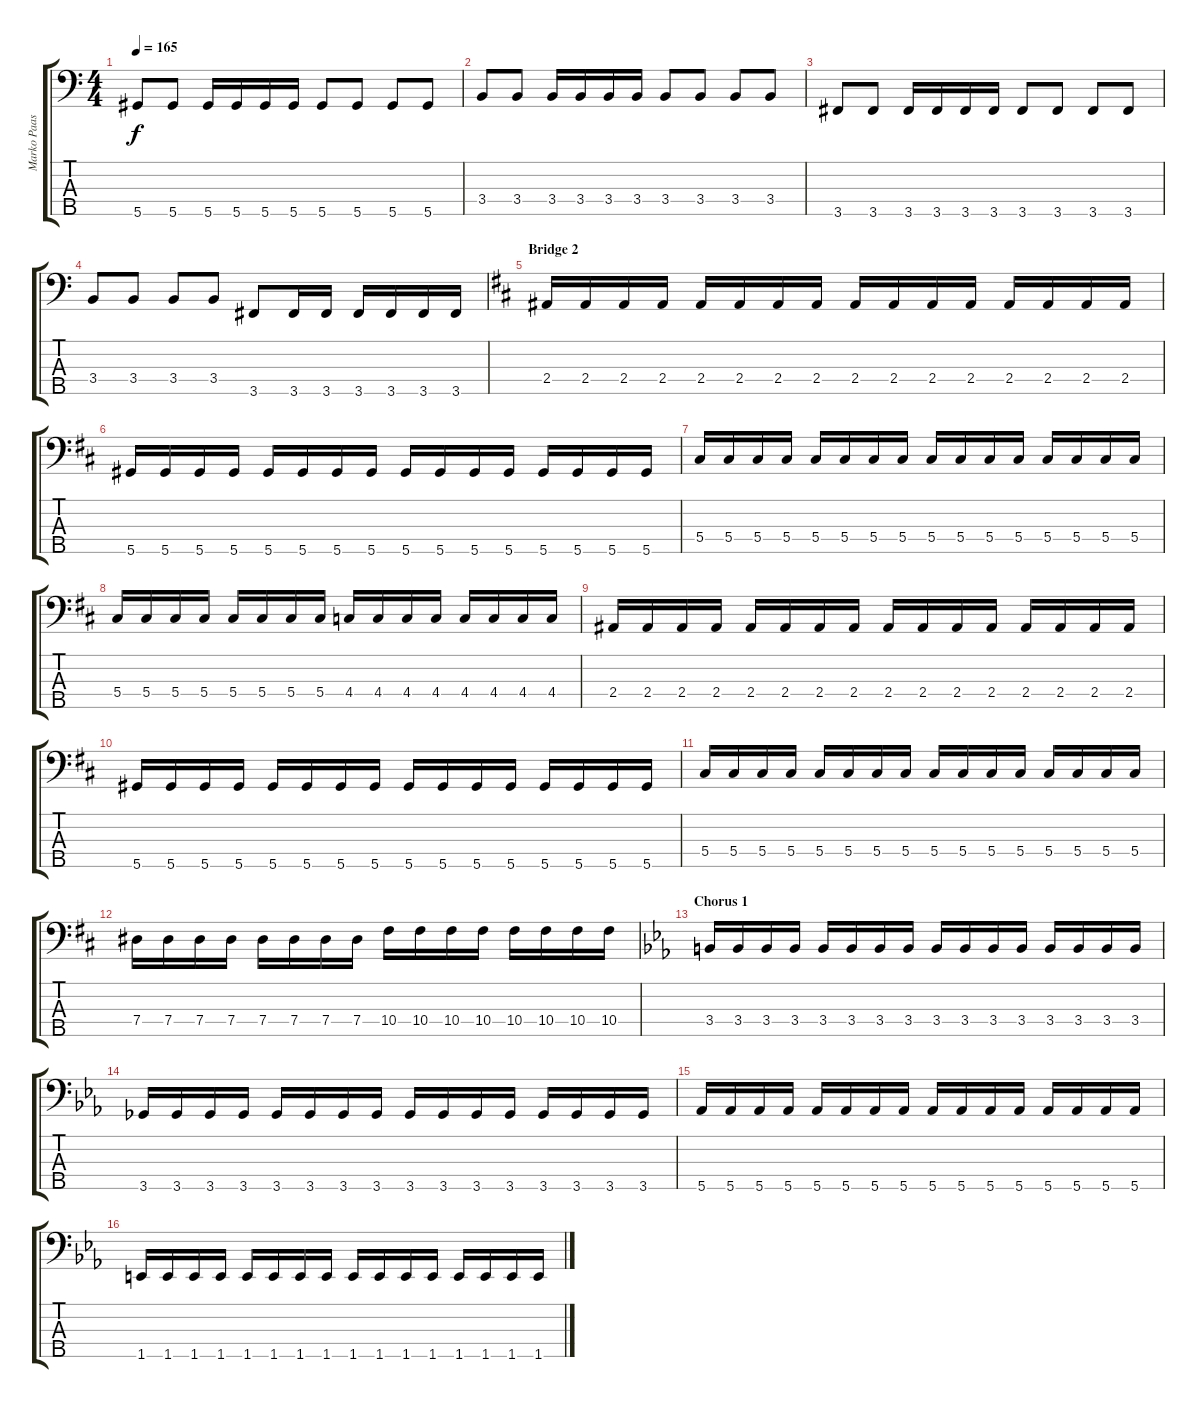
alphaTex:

\track ("Marko Paasikoski" "Marko Paas") {instrument electricbasspick}
\staff {score tabs}
\tuning (B2 Gb2 Db2 Ab1 Eb1) {hide}
\ts (4 4)
\tempo 165
\clef f4
\ks aminor
5.5.8{dy f} 5.5.8 5.5.16 5.5.16 5.5.16 5.5.16 5.5.8 5.5.8 5.5.8 5.5.8 |
3.4.8 3.4.8 3.4.16 3.4.16 3.4.16 3.4.16 3.4.8 3.4.8 3.4.8 3.4.8 |
3.5.8 3.5.8 3.5.16 3.5.16 3.5.16 3.5.16 3.5.8 3.5.8 3.5.8 3.5.8 |
3.4.8 3.4.8 3.4.8 3.4.8 3.5.8 3.5.16 3.5.16 3.5.16 3.5.16 3.5.16 3.5.16 |
\section ("" "Bridge 2")
\ks bminor
2.4.16 2.4.16 2.4.16 2.4.16 2.4.16 2.4.16 2.4.16 2.4.16 2.4.16 2.4.16 2.4.16 2.4.16 2.4.16 2.4.16 2.4.16 2.4.16 |
5.5.16 5.5.16 5.5.16 5.5.16 5.5.16 5.5.16 5.5.16 5.5.16 5.5.16 5.5.16 5.5.16 5.5.16 5.5.16 5.5.16 5.5.16 5.5.16 |
5.4.16 5.4.16 5.4.16 5.4.16 5.4.16 5.4.16 5.4.16 5.4.16 5.4.16 5.4.16 5.4.16 5.4.16 5.4.16 5.4.16 5.4.16 5.4.16 |
5.4.16 5.4.16 5.4.16 5.4.16 5.4.16 5.4.16 5.4.16 5.4.16 4.4.16 4.4.16 4.4.16 4.4.16 4.4.16 4.4.16 4.4.16 4.4.16 |
2.4.16 2.4.16 2.4.16 2.4.16 2.4.16 2.4.16 2.4.16 2.4.16 2.4.16 2.4.16 2.4.16 2.4.16 2.4.16 2.4.16 2.4.16 2.4.16 |
5.5.16 5.5.16 5.5.16 5.5.16 5.5.16 5.5.16 5.5.16 5.5.16 5.5.16 5.5.16 5.5.16 5.5.16 5.5.16 5.5.16 5.5.16 5.5.16 |
5.4.16 5.4.16 5.4.16 5.4.16 5.4.16 5.4.16 5.4.16 5.4.16 5.4.16 5.4.16 5.4.16 5.4.16 5.4.16 5.4.16 5.4.16 5.4.16 |
7.4.16 7.4.16 7.4.16 7.4.16 7.4.16 7.4.16 7.4.16 7.4.16 10.4.16 10.4.16 10.4.16 10.4.16 10.4.16 10.4.16 10.4.16 10.4.16 |
\section ("" "Chorus 1")
\ks cminor
3.4.16 3.4.16 3.4.16 3.4.16 3.4.16 3.4.16 3.4.16 3.4.16 3.4.16 3.4.16 3.4.16 3.4.16 3.4.16 3.4.16 3.4.16 3.4.16 |
3.5.16 3.5.16 3.5.16 3.5.16 3.5.16 3.5.16 3.5.16 3.5.16 3.5.16 3.5.16 3.5.16 3.5.16 3.5.16 3.5.16 3.5.16 3.5.16 |
5.5.16 5.5.16 5.5.16 5.5.16 5.5.16 5.5.16 5.5.16 5.5.16 5.5.16 5.5.16 5.5.16 5.5.16 5.5.16 5.5.16 5.5.16 5.5.16 |
1.5.16 1.5.16 1.5.16 1.5.16 1.5.16 1.5.16 1.5.16 1.5.16 1.5.16 1.5.16 1.5.16 1.5.16 1.5.16 1.5.16 1.5.16 1.5.16
